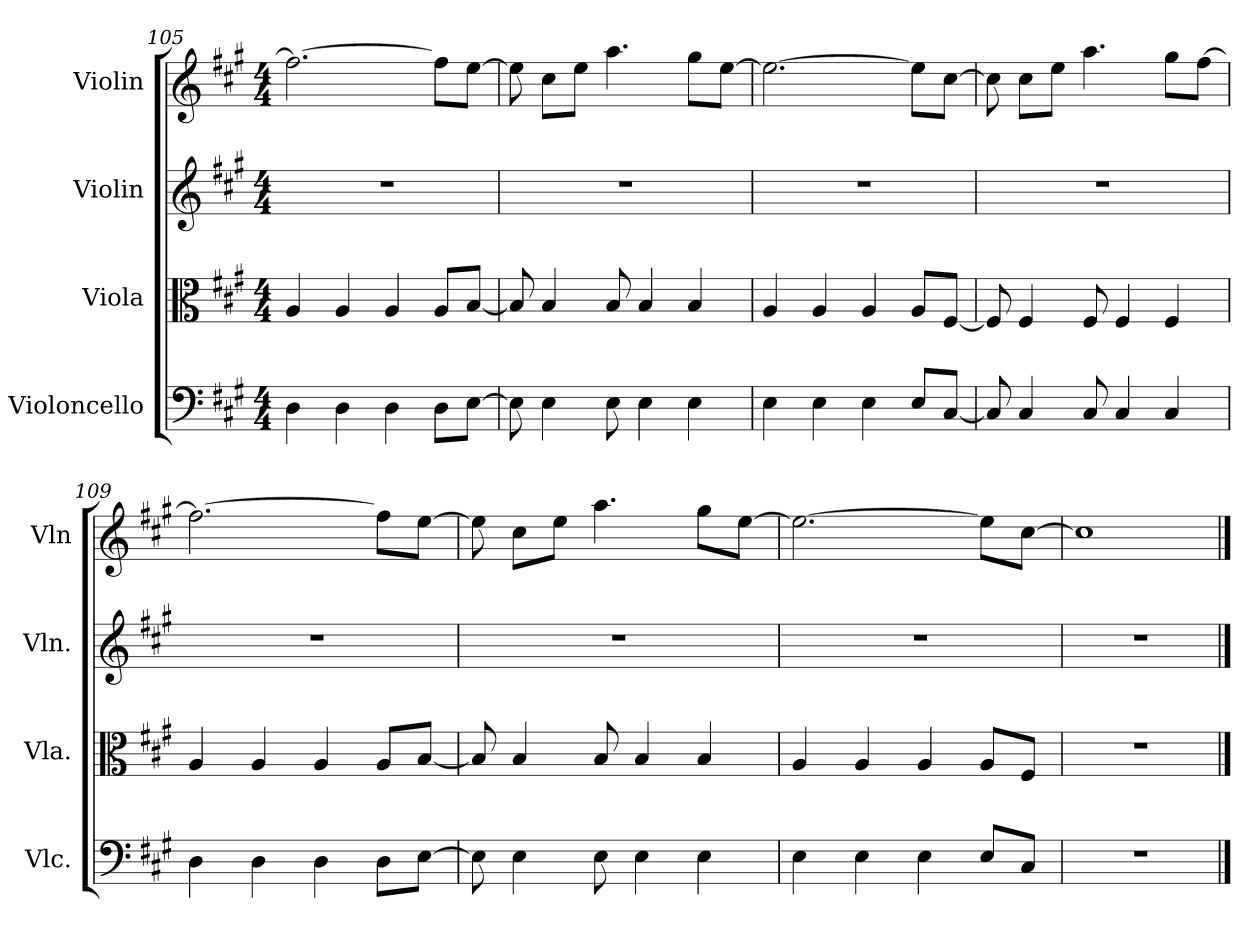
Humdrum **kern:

**kern	**kern	**kern	**kern
*part4	*part3	*part2	*part1
*staff4	*staff3	*staff2	*staff1
*I"Violoncello	*I"Viola	*I"Violin	*I"Violin
*I'Vlc.	*I'Vla.	*I'Vln.	*I'Vln
*clefF4	*clefC3	*clefG2	*clefG2
*k[f#c#g#]	*k[f#c#g#]	*k[f#c#g#]	*k[f#c#g#]
*M4/4	*M4/4	*M4/4	*M4/4
=105	=105	=105	=105
4D\	4A/	1r	2.ff#\_
4D\	4A/	.	.
4D\	4A/	.	.
8D\L	8A/L	.	8ff#\L]
[8E\J	[8B/J	.	[8ee\J
=106	=106	=106	=106
8E\]	8B/]	1r	8ee\]
4E\	4B/	.	8cc#\L
.	.	.	8ee\J
8E\	8B/	.	4.aa\
4E\	4B/	.	.
4E\	4B/	.	8gg#\L
.	.	.	[8ee\J
=107	=107	=107	=107
4E\	4A/	1r	2.ee\_
4E\	4A/	.	.
4E\	4A/	.	.
8E\L	8A/L	.	8ee\L]
[8C#/J	[8F#/J	.	[8cc#\J
=108	=108	=108	=108
8C#/]	8F#/]	1r	8cc#\]
4C#/	4F#/	.	8cc#\L
.	.	.	8ee\J
8C#/	8F#/	.	4.aa\
4C#/	4F#/	.	.
4C#/	4F#/	.	8gg#\L
.	.	.	[8ff#\J
=109	=109	=109	=109
4D\	4A/	1r	2.ff#\_
4D\	4A/	.	.
4D\	4A/	.	.
8D\L	8A/L	.	8ff#\L]
[8E\J	[8B/J	.	[8ee\J
=110	=110	=110	=110
8E\]	8B/]	1r	8ee\]
4E\	4B/	.	8cc#\L
.	.	.	8ee\J
8E\	8B/	.	4.aa\
4E\	4B/	.	.
4E\	4B/	.	8gg#\L
.	.	.	[8ee\J
=111	=111	=111	=111
4E\	4A/	1r	2.ee\_
4E\	4A/	.	.
4E\	4A/	.	.
8E\L	8A/L	.	8ee\L]
8C#/J	8F#/J	.	[8cc#\J
=112	=112	=112	=112
1r	1r	1r	1cc#]
==	==	==	==
*-	*-	*-	*-
